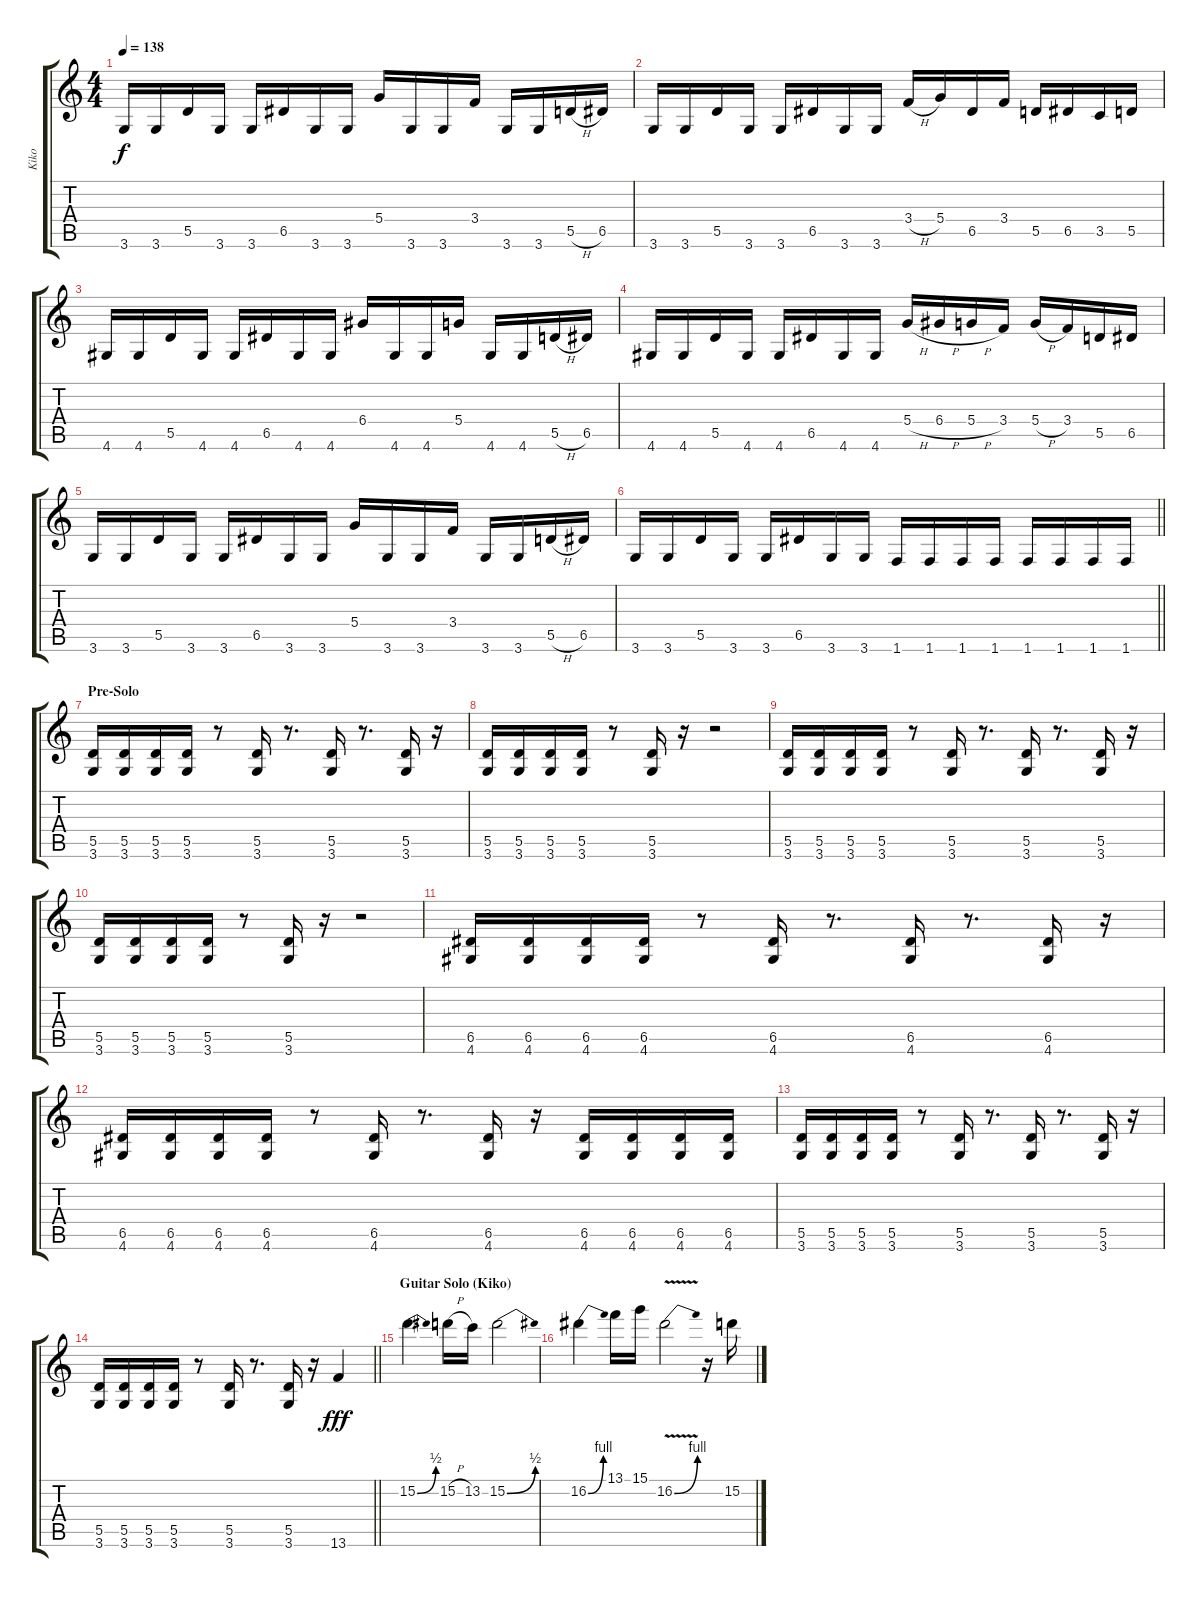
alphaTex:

\track ("Kiko" "Kiko") {instrument distortionguitar}
\staff {score tabs}
\tuning (E4 B3 G3 D3 A2 E2) {hide}
\ts (4 4)
\tempo 138
\clef g2
\ks c
3.6.16{dy f} 3.6.16 5.5.16 3.6.16 3.6.16 6.5.16 3.6.16 3.6.16 5.4.16 3.6.16 3.6.16 3.4.16 3.6.16 3.6.16 5.5{h}.16 6.5.16 |
3.6.16 3.6.16 5.5.16 3.6.16 3.6.16 6.5.16 3.6.16 3.6.16 3.4{h}.16 5.4.16 6.5.16 3.4.16 5.5.16 6.5.16 3.5.16 5.5.16 |
4.6.16 4.6.16 5.5.16 4.6.16 4.6.16 6.5.16 4.6.16 4.6.16 6.4.16 4.6.16 4.6.16 5.4.16 4.6.16 4.6.16 5.5{h}.16 6.5.16 |
4.6.16 4.6.16 5.5.16 4.6.16 4.6.16 6.5.16 4.6.16 4.6.16 5.4{h}.16 6.4{h}.16 5.4{h}.16 3.4.16 5.4{h}.16 3.4.16 5.5.16 6.5.16 |
3.6.16 3.6.16 5.5.16 3.6.16 3.6.16 6.5.16 3.6.16 3.6.16 5.4.16 3.6.16 3.6.16 3.4.16 3.6.16 3.6.16 5.5{h}.16 6.5.16 |
\barLineRight lightlight
3.6.16 3.6.16 5.5.16 3.6.16 3.6.16 6.5.16 3.6.16 3.6.16 1.6.16 1.6.16 1.6.16 1.6.16 1.6.16 1.6.16 1.6.16 1.6.16 |
\section ("" "Pre-Solo")
(5.5 3.6).16 (5.5 3.6).16 (5.5 3.6).16 (5.5 3.6).16 r.8 (5.5 3.6).16 r.8{d} (5.5 3.6).16 r.8{d} (5.5 3.6).16 r.16 |
(5.5 3.6).16 (5.5 3.6).16 (5.5 3.6).16 (5.5 3.6).16 r.8 (5.5 3.6).16 r.16 r.2 |
(5.5 3.6).16 (5.5 3.6).16 (5.5 3.6).16 (5.5 3.6).16 r.8 (5.5 3.6).16 r.8{d} (5.5 3.6).16 r.8{d} (5.5 3.6).16 r.16 |
(5.5 3.6).16 (5.5 3.6).16 (5.5 3.6).16 (5.5 3.6).16 r.8 (5.5 3.6).16 r.16 r.2 |
(6.5 4.6).16 (6.5 4.6).16 (6.5 4.6).16 (6.5 4.6).16 r.8 (6.5 4.6).16 r.8{d} (6.5 4.6).16 r.8{d} (6.5 4.6).16 r.16 |
(6.5 4.6).16 (6.5 4.6).16 (6.5 4.6).16 (6.5 4.6).16 r.8 (6.5 4.6).16 r.8{d} (6.5 4.6).16 r.16 (6.5 4.6).16 (6.5 4.6).16 (6.5 4.6).16 (6.5 4.6).16 |
(5.5 3.6).16 (5.5 3.6).16 (5.5 3.6).16 (5.5 3.6).16 r.8 (5.5 3.6).16 r.8{d} (5.5 3.6).16 r.8{d} (5.5 3.6).16 r.16 |
\barLineRight lightlight
(5.5 3.6).16 (5.5 3.6).16 (5.5 3.6).16 (5.5 3.6).16 r.8 (5.5 3.6).16 r.8{d} (5.5 3.6).16 r.16 13.6.4{dy fff} |
\section ("" "Guitar Solo (Kiko)")
15.2{be (bend 0 0 60 2)}.4{d} 15.2{h}.16 13.2.16 15.2{be (bend 0 0 60 2)}.2 |
16.2{be (bend 0 0 60 4)}.4 13.1.16 15.1.16 16.2{be (bend 0 0 60 4) v}.2 r.16 15.2.16
